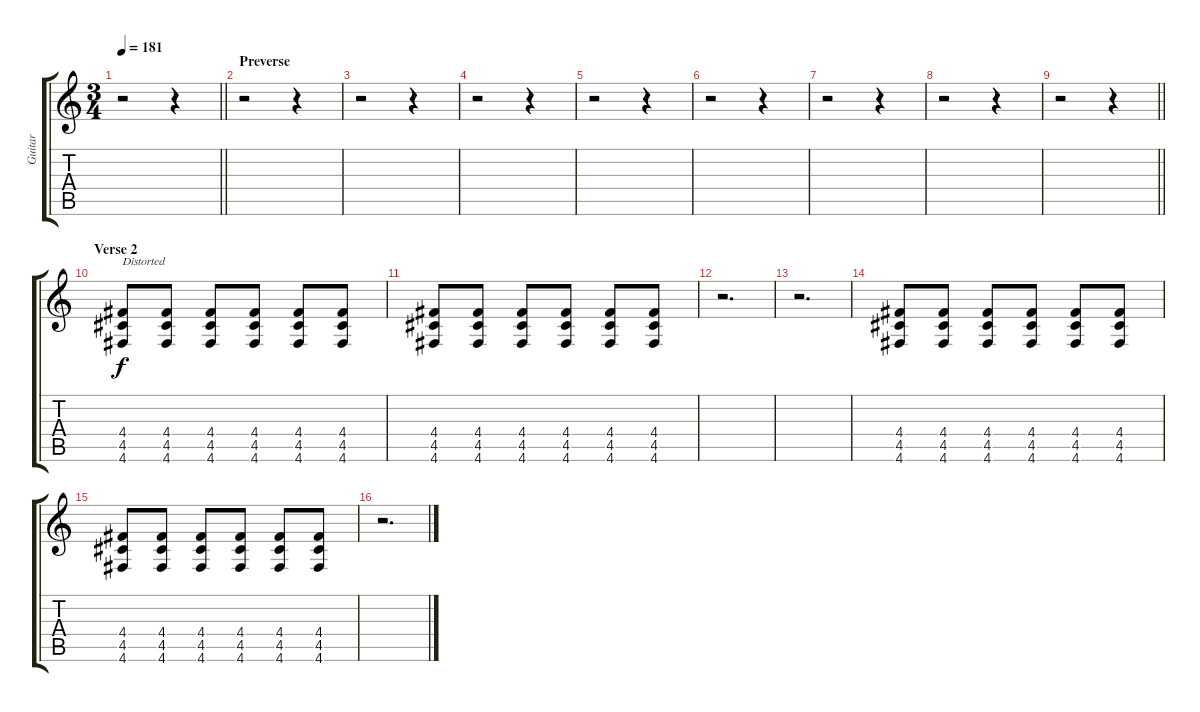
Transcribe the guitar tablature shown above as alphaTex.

\track ("Guitar" "Guitar") {instrument distortionguitar}
\staff {score tabs}
\tuning (E4 B3 G3 D3 A2 D2) {hide}
\ts (3 4)
\tempo 181
\clef g2
\barLineRight lightlight
\ks c
r.2{dy f} r.4 |
\section ("" "Preverse")
r.2 r.4 |
r.2 r.4 |
r.2 r.4 |
r.2 r.4 |
r.2 r.4 |
r.2 r.4 |
r.2 r.4 |
\barLineRight lightlight
r.2 r.4 |
\section ("" "Verse 2")
(4.4 4.5 4.6).8{txt "Distorted"} (4.4 4.5 4.6).8 (4.4 4.5 4.6).8 (4.4 4.5 4.6).8 (4.4 4.5 4.6).8 (4.4 4.5 4.6).8 |
(4.4 4.5 4.6).8 (4.4 4.5 4.6).8 (4.4 4.5 4.6).8 (4.4 4.5 4.6).8 (4.4 4.5 4.6).8 (4.4 4.5 4.6).8 |
r.2{d} |
r.2{d} |
(4.4 4.5 4.6).8 (4.4 4.5 4.6).8 (4.4 4.5 4.6).8 (4.4 4.5 4.6).8 (4.4 4.5 4.6).8 (4.4 4.5 4.6).8 |
(4.4 4.5 4.6).8 (4.4 4.5 4.6).8 (4.4 4.5 4.6).8 (4.4 4.5 4.6).8 (4.4 4.5 4.6).8 (4.4 4.5 4.6).8 |
r.2{d}
